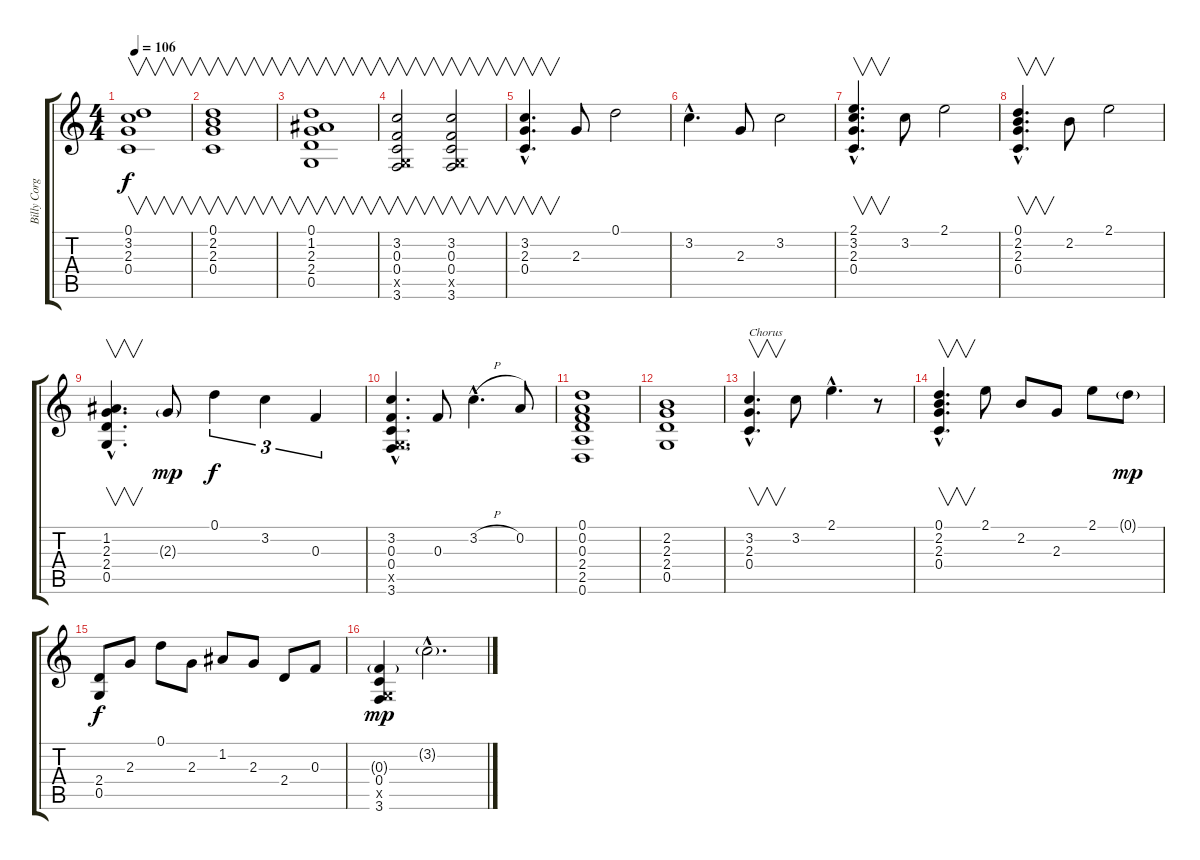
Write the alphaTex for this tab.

\track ("Billy Corgan" "Billy Corg") {instrument electricguitarclean}
\staff {score tabs}
\tuning (D4 A3 F3 C3 G2 D2) {hide}
\ts (4 4)
\tempo 106
\clef g2
\ks c
(0.1 3.2 2.3 0.4).1{v dy f} |
(0.1 2.2 2.3 0.4).1{v} |
(0.1 1.2 2.3 2.4 0.5).1{v} |
(3.2 0.3 0.4 0.5{x} 3.6).2{v} (3.2 0.3 0.4 0.5{x} 3.6).2{v} |
(3.2{hac} 2.3{hac} 0.4{hac}).4{v d} 2.3.8 0.1.2 |
3.2{hac}.4{d} 2.3.8 3.2.2 |
(2.1{hac} 3.2{hac} 2.3{hac} 0.4{hac}).4{v d} 3.2.8 2.1.2 |
(0.1{hac} 2.2{hac} 2.3{hac} 0.4{hac}).4{v d} 2.2.8 2.1.2 |
(1.2{hac} 2.3{hac} 2.4{hac} 0.5{hac}).4{v d} 2.3{g}.8{dy mp} 0.1.4{tu (3 2) dy f} 3.2.4{tu (3 2)} 0.3.4{tu (3 2)} |
(3.2{hac} 0.3{hac} 0.4{hac} 0.5{hac x} 3.6{hac}).4{d} 0.3.8 3.2{h hac}.4{d} 0.2.8 |
(0.1 0.2 0.3 2.4 2.5 0.6).1 |
(2.2 2.3 2.4 0.5).1 |
(3.2{hac} 2.3{hac} 0.4{hac}).4{v d txt "Chorus"} 3.2.8 2.1{hac}.4{d} r.8 |
(0.1{hac} 2.2{hac} 2.3{hac} 0.4{hac}).4{v d} 2.1.8 2.2.8 2.3.8 2.1.8 0.1{g}.8{dy mp} |
(2.4 0.5).8{dy f} 2.3.8 0.1.8 2.3.8 1.2.8 2.3.8 2.4.8 0.3.8 |
(0.3{g} 0.4 0.5{x} 3.6).4{dy mp} 3.2{g hac}.2{d}
